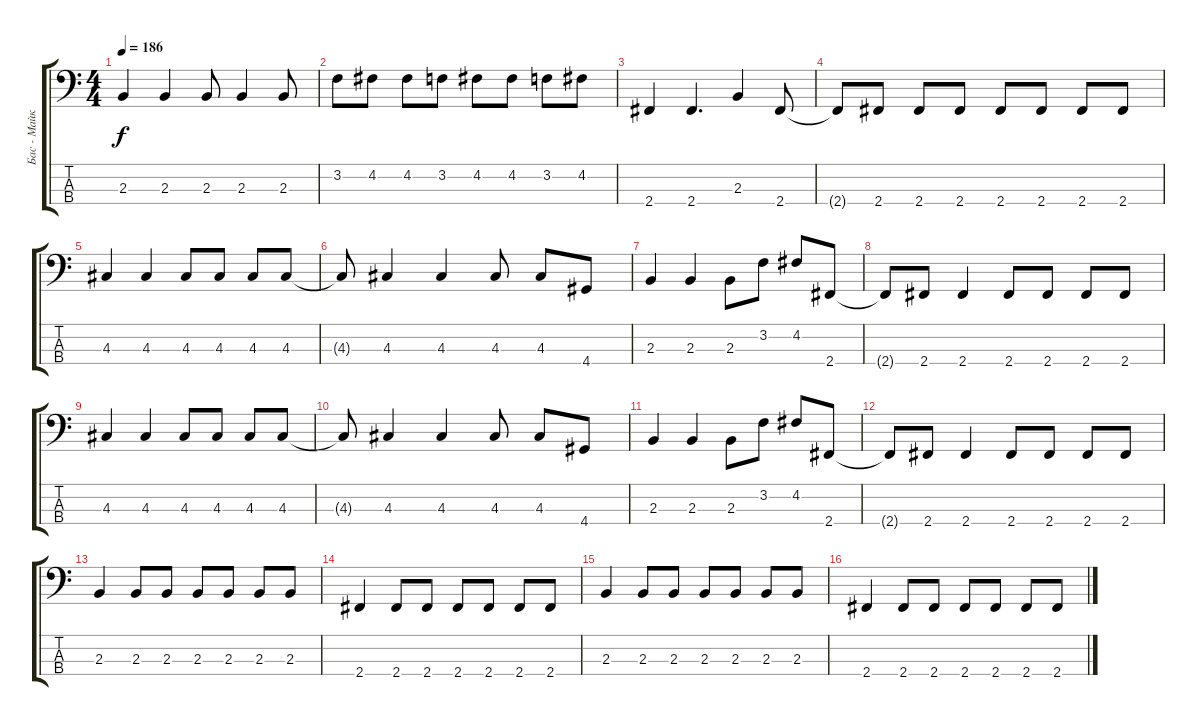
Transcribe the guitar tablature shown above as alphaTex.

\track ("Бас - Майк Дёрнт" "Бас - Майк") {instrument electricbasspick}
\staff {score tabs}
\tuning (G2 D2 A1 E1) {hide}
\ts (4 4)
\tempo 186
\clef f4
\ks c
2.3.4{dy f} 2.3.4 2.3.8 2.3.4 2.3.8 |
3.2.8 4.2.8 4.2.8 3.2.8 4.2.8 4.2.8 3.2.8 4.2.8 |
2.4.4 2.4.4{d} 2.3.4 2.4.8 |
2.4{t}.8 2.4.8 2.4.8 2.4.8 2.4.8 2.4.8 2.4.8 2.4.8 |
4.3.4 4.3.4 4.3.8 4.3.8 4.3.8 4.3.8 |
4.3{t}.8 4.3.4 4.3.4 4.3.8 4.3.8 4.4.8 |
2.3.4 2.3.4 2.3.8 3.2.8 4.2.8 2.4.8 |
2.4{t}.8 2.4.8 2.4.4 2.4.8 2.4.8 2.4.8 2.4.8 |
4.3.4 4.3.4 4.3.8 4.3.8 4.3.8 4.3.8 |
4.3{t}.8 4.3.4 4.3.4 4.3.8 4.3.8 4.4.8 |
2.3.4 2.3.4 2.3.8 3.2.8 4.2.8 2.4.8 |
2.4{t}.8 2.4.8 2.4.4 2.4.8 2.4.8 2.4.8 2.4.8 |
2.3.4 2.3.8 2.3.8 2.3.8 2.3.8 2.3.8 2.3.8 |
2.4.4 2.4.8 2.4.8 2.4.8 2.4.8 2.4.8 2.4.8 |
2.3.4 2.3.8 2.3.8 2.3.8 2.3.8 2.3.8 2.3.8 |
2.4.4 2.4.8 2.4.8 2.4.8 2.4.8 2.4.8 2.4.8
